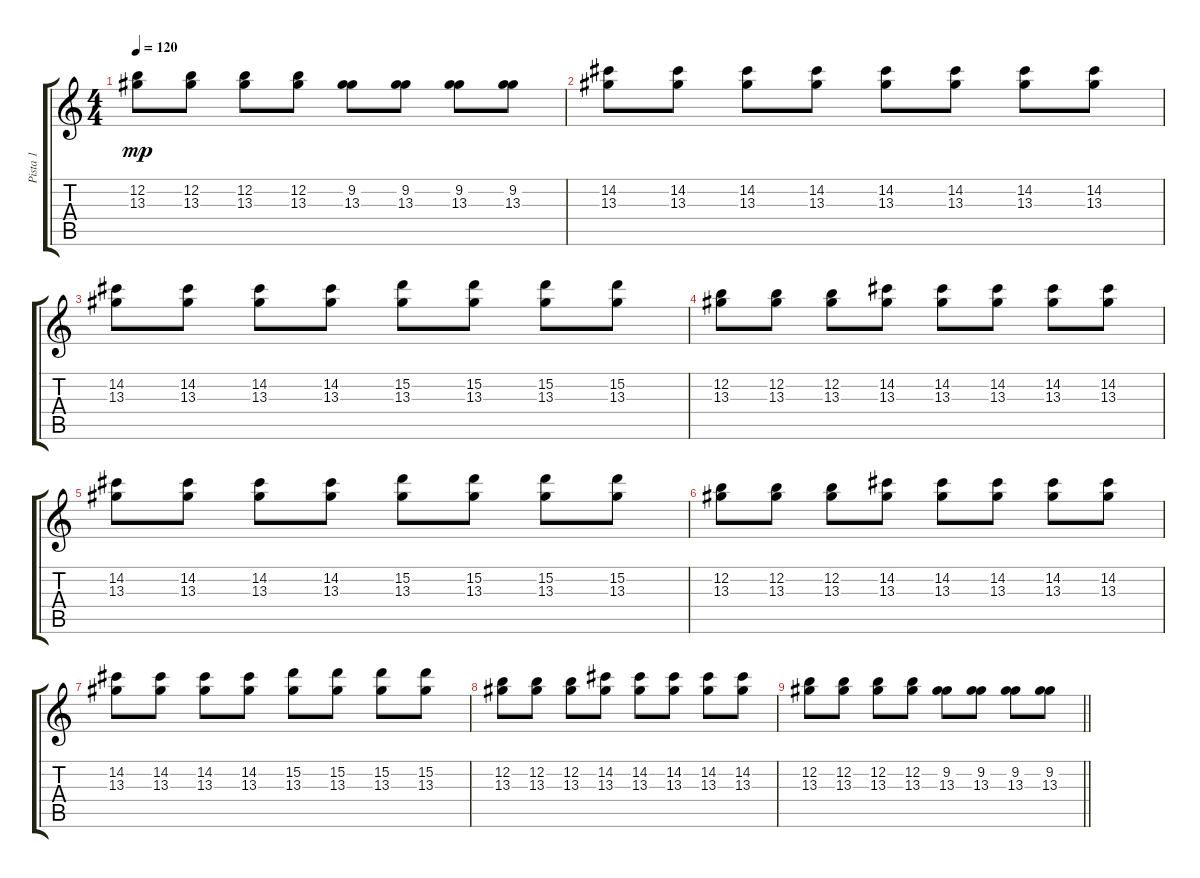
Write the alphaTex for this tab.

\track ("Pista 1" "Pista 1") {instrument overdrivenguitar}
\staff {score tabs}
\tuning (E4 B3 G3 D3 A2 E2) {hide}
\ts (4 4)
\tempo 120
\clef g2
\ks c
(12.2 13.3).8{dy mp} (12.2 13.3).8 (12.2 13.3).8 (12.2 13.3).8 (9.2 13.3).8 (9.2 13.3).8 (9.2 13.3).8 (9.2 13.3).8 |
(14.2 13.3).8 (14.2 13.3).8 (14.2 13.3).8 (14.2 13.3).8 (14.2 13.3).8 (14.2 13.3).8 (14.2 13.3).8 (14.2 13.3).8 |
(14.2 13.3).8 (14.2 13.3).8 (14.2 13.3).8 (14.2 13.3).8 (15.2 13.3).8 (15.2 13.3).8 (15.2 13.3).8 (15.2 13.3).8 |
(12.2 13.3).8 (12.2 13.3).8 (12.2 13.3).8 (14.2 13.3).8 (14.2 13.3).8 (14.2 13.3).8 (14.2 13.3).8 (14.2 13.3).8 |
(14.2 13.3).8 (14.2 13.3).8 (14.2 13.3).8 (14.2 13.3).8 (15.2 13.3).8 (15.2 13.3).8 (15.2 13.3).8 (15.2 13.3).8 |
(12.2 13.3).8 (12.2 13.3).8 (12.2 13.3).8 (14.2 13.3).8 (14.2 13.3).8 (14.2 13.3).8 (14.2 13.3).8 (14.2 13.3).8 |
(14.2 13.3).8 (14.2 13.3).8 (14.2 13.3).8 (14.2 13.3).8 (15.2 13.3).8 (15.2 13.3).8 (15.2 13.3).8 (15.2 13.3).8 |
(12.2 13.3).8 (12.2 13.3).8 (12.2 13.3).8 (14.2 13.3).8 (14.2 13.3).8 (14.2 13.3).8 (14.2 13.3).8 (14.2 13.3).8 |
\barLineRight lightlight
(12.2 13.3).8 (12.2 13.3).8 (12.2 13.3).8 (12.2 13.3).8 (9.2 13.3).8 (9.2 13.3).8 (9.2 13.3).8 (9.2 13.3).8
